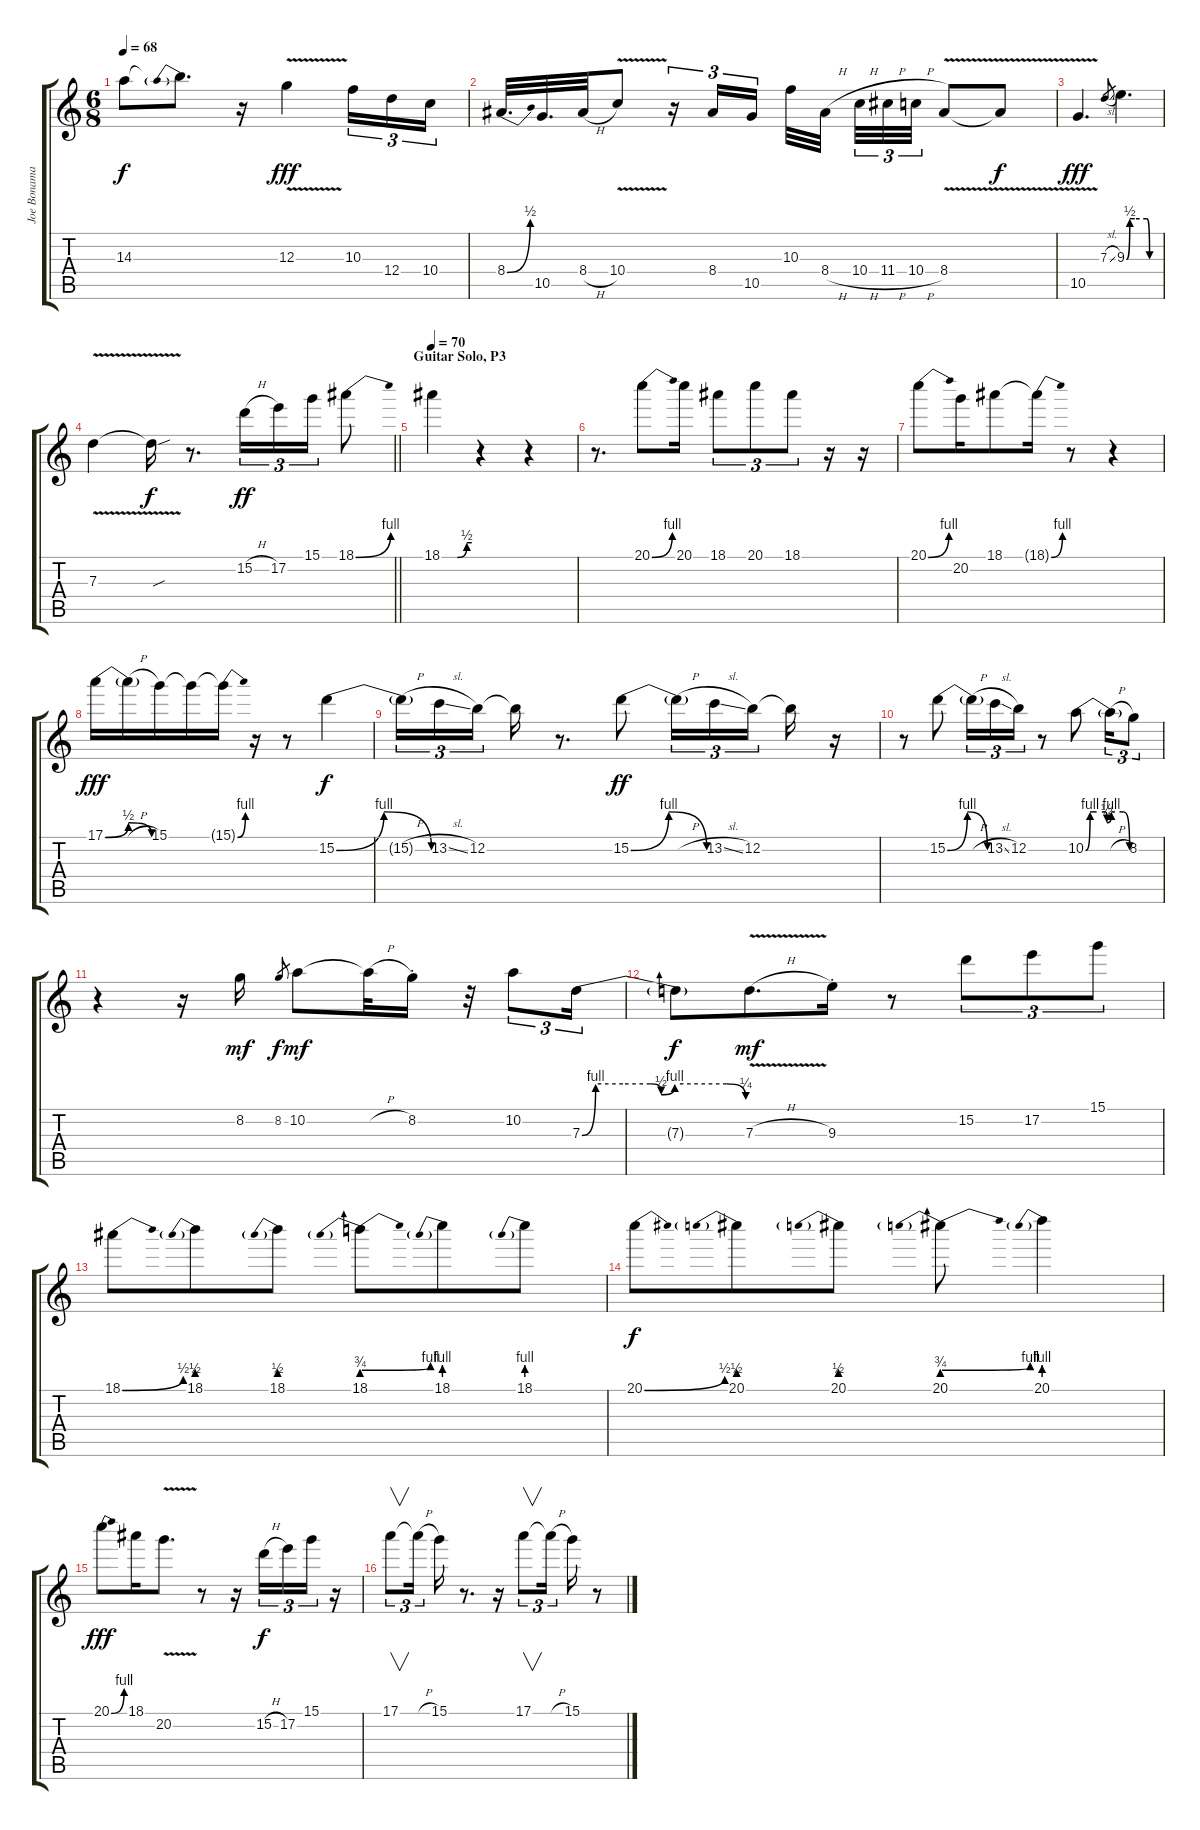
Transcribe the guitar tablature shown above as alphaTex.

\track ("Joe Bonamassa Guitar" "Joe Bonama") {instrument electricguitarjazz}
\staff {score tabs}
\tuning (E4 B3 G3 D3 A2 E2) {hide}
\ts (6 8)
\tempo 68
\clef g2
\ks c
14.3{t}.8{dy f} 14.3{be (prebend 0 4 60 4) t}.8{d} r.16 12.3{v}.4{dy fff} 10.3.16{tu (3 2)} 12.4.16{tu (3 2)} 10.4.16{tu (3 2)} |
8.4{be (bend 0 0 60 2)}.32{d} 10.5.32{d} 8.4{h}.32 10.4{v}.8 r.16{tu (3 2)} 8.4.16{tu (3 2)} 10.5.16{tu (3 2)} 10.3.32 8.4{h}.32{beam splitsecondary} 10.4{h}.32{tu (3 2)} 11.4{h}.32{tu (3 2)} 10.4{h}.32{tu (3 2)} 8.4{v}.8 8.4{t}.8{dy f} |
10.5{v}.4{d dy fff} 7.3{sl}.8{gr} 9.3{be (custom 0 0 6 2 15 2 37 2 42 0 60 0)}.4{d} |
\barLineRight lightlight
7.3{v}.4 7.3{sou t}.16{dy f} r.8{d} 15.2{h}.16{tu (3 2) dy ff} 17.2.16{tu (3 2)} 15.1.16{tu (3 2)} 18.1{be (bend 0 0 60 4)}.8 |
\section ("" "Guitar Solo, P3")
\tempo 70
18.1{be (custom 0 0 22 0 31 0 50 2 60 2)}.4 r.4 r.4 |
r.8{d volume 10 instrument electricguitarjazz} 20.1{be (bend 0 0 60 4)}.8 20.1.16 18.1.8{tu (3 2)} 20.1.8{tu (3 2)} 18.1.8{tu (3 2)} r.16 r.16 |
20.1{be (bend 0 0 60 4)}.8 20.2.16 18.1.8 18.1{be (bend 0 0 60 4) t}.16 r.8 r.4 |
17.1{be (bendrelease 0 0 15 2 46 2 60 0)}.16{dy fff volume 13} 17.1{h t}.16 15.1.16 15.1{t}.16 15.1{be (bend 0 0 60 4) t}.16 r.16 r.8 15.2{be (bendrelease 0 0 15 4 45 4 60 0)}.4{dy f instrument overdrivenguitar} |
15.2{h t}.16{tu (3 2)} 13.2{sl}.16{tu (3 2)} 12.2.16{tu (3 2) beam splitsecondary} 12.2{t}.16 r.8{d} 15.2{be (bendrelease 0 0 15 4 45 4 60 0)}.8{dy ff} 15.2{h t}.16{tu (3 2)} 13.2{sl}.16{tu (3 2)} 12.2.16{tu (3 2) beam splitsecondary} 12.2{t}.16 r.16 |
r.8 15.2{be (bendrelease 0 0 15 4 45 4 60 0)}.8 15.2{h t}.16{tu (3 2)} 13.2{sl}.16{tu (3 2)} 12.2.16{tu (3 2)} r.8 10.2{be (custom 0 0 6 4 10 4 15 4 27 4 29 2 35 4 40 4 51 4 60 0)}.8 10.2{h t}.16{tu (3 2)} 8.2.8{tu (3 2)} |
r.4 r.16 8.2.16{dy mf} 8.2.8{gr dy f} 10.2.8{dy mf} 10.2{h t}.32 8.2{st}.16 r.32 10.2.8{tu (3 2)} 7.3{be (custom 0 0 5 4 15 4 25 4 29 2 34 4 53 4 60 1)}.16{tu (3 2)} |
7.3{t}.8{dy f} 7.3{v h}.8{d dy mf} 9.3{st}.16 r.8 15.2.8{tu (3 2)} 17.2.8{tu (3 2)} 15.1.8{tu (3 2)} |
18.1{be (bend 0 0 60 2)}.8 18.1{be (prebend 0 2 60 2)}.8 18.1{be (prebend 0 2 60 2)}.8 18.1{be (prebendbend 0 3 60 4)}.8 18.1{be (prebend 0 4 60 4)}.8 18.1{be (prebend 0 4 60 4)}.8 |
20.1{be (bend 0 0 60 2)}.8{dy f} 20.1{be (prebend 0 2 60 2)}.8 20.1{be (prebend 0 2 60 2)}.8 20.1{be (prebendbend 0 3 60 4)}.8 20.1{be (prebend 0 4 60 4)}.4 |
20.1{be (bend 0 0 60 4)}.8{dy fff} 18.1.16 20.2{v}.8{d} r.8 r.16 15.2{h}.16{tu (3 2) dy f} 17.2.16{tu (3 2)} 15.1.16{tu (3 2)} r.16 |
17.1.8{v tu (3 2)} 17.1{h t}.16{tu (3 2)} 15.1.16 r.8{d} r.16 17.1.8{v tu (3 2)} 17.1{h t}.16{tu (3 2)} 15.1.16 r.8
